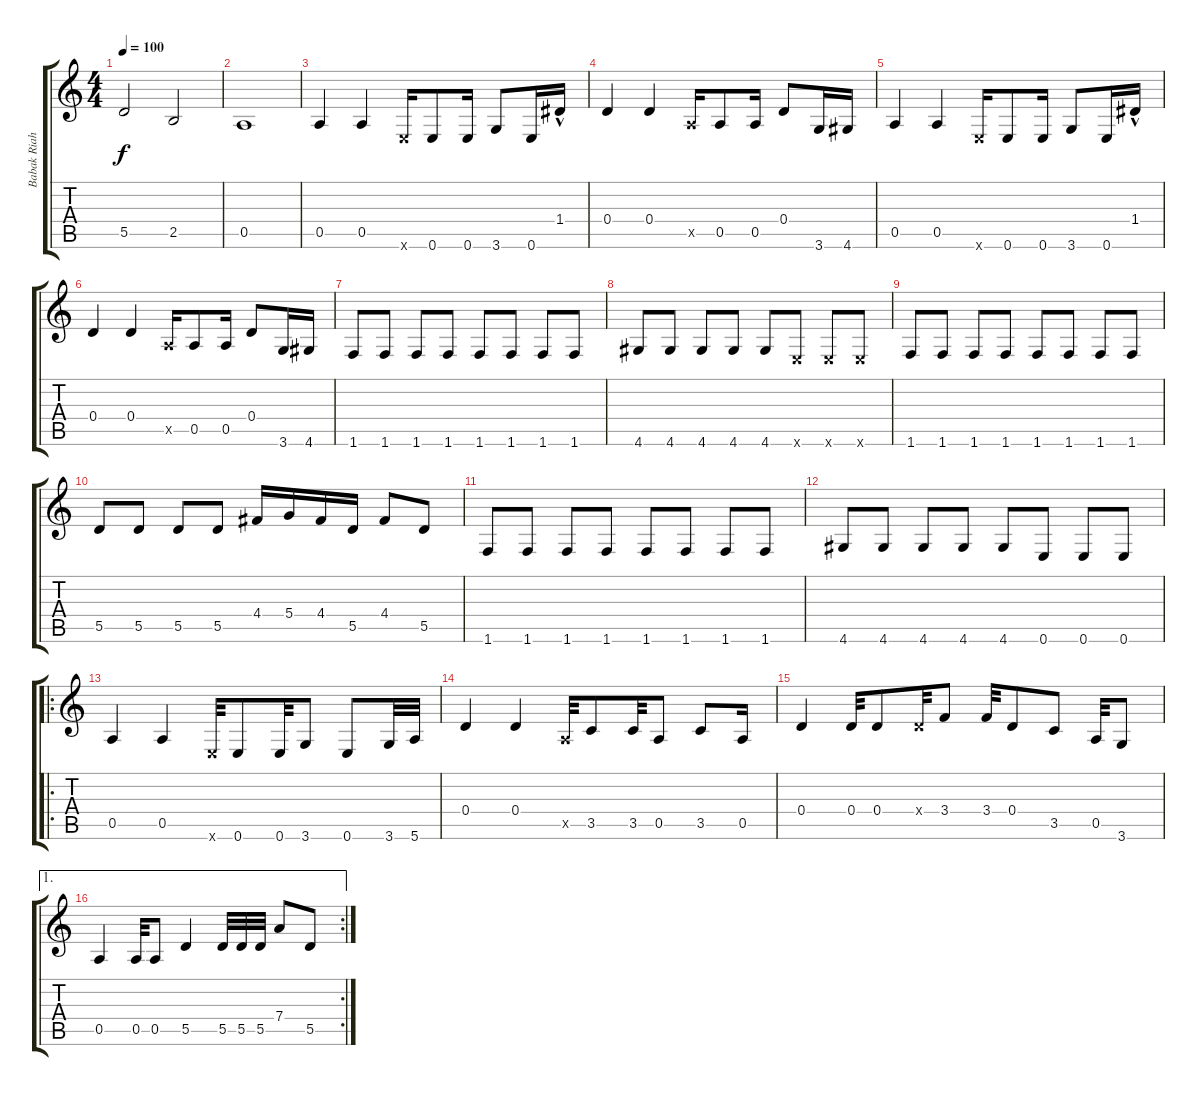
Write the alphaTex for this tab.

\track ("Babak Riahypour" "Babak Riah") {instrument electricbassfinger}
\staff {score tabs}
\tuning (E4 B3 G3 D3 A2 E2) {hide}
\ts (4 4)
\tempo 100
\clef g2
\ks c
5.5.2{dy f} 2.5.2 |
0.5.1 |
0.5.4 0.5.4 0.6{x}.16 0.6.8 0.6.16 3.6.8 0.6.16 1.4{hac}.16 |
0.4.4 0.4.4 0.5{x}.16 0.5.8 0.5.16 0.4.8 3.6.16 4.6.16 |
0.5.4 0.5.4 0.6{x}.16 0.6.8 0.6.16 3.6.8 0.6.16 1.4{hac}.16 |
0.4.4 0.4.4 0.5{x}.16 0.5.8 0.5.16 0.4.8 3.6.16 4.6.16 |
1.6.8 1.6.8 1.6.8 1.6.8 1.6.8 1.6.8 1.6.8 1.6.8 |
4.6.8 4.6.8 4.6.8 4.6.8 4.6.8 0.6{x}.8 0.6{x}.8 0.6{x}.8 |
1.6.8 1.6.8 1.6.8 1.6.8 1.6.8 1.6.8 1.6.8 1.6.8 |
5.5.8 5.5.8 5.5.8 5.5.8 4.4.16 5.4.16 4.4.16 5.5.16 4.4.8 5.5.8 |
1.6.8 1.6.8 1.6.8 1.6.8 1.6.8 1.6.8 1.6.8 1.6.8 |
4.6.8 4.6.8 4.6.8 4.6.8 4.6.8 0.6.8 0.6.8 0.6.8 |
\ro
0.5.4 0.5.4 0.6{x}.32 0.6.8 0.6.32 3.6.8 0.6.8 3.6.32 5.6.32 |
0.4.4 0.4.4 0.5{x}.32 3.5.8 3.5.32 0.5.8 3.5.8 0.5.16 |
0.4.4 0.4.32 0.4.8 0.4{x}.32 3.4.8 3.4.32 0.4.8 3.5.8 0.5.32 3.6.8 |
\ae 1
\rc 2
0.5.4 0.5.32 0.5.8 5.5.4 5.5.32 5.5.32 5.5.32 7.4.8 5.5.8
